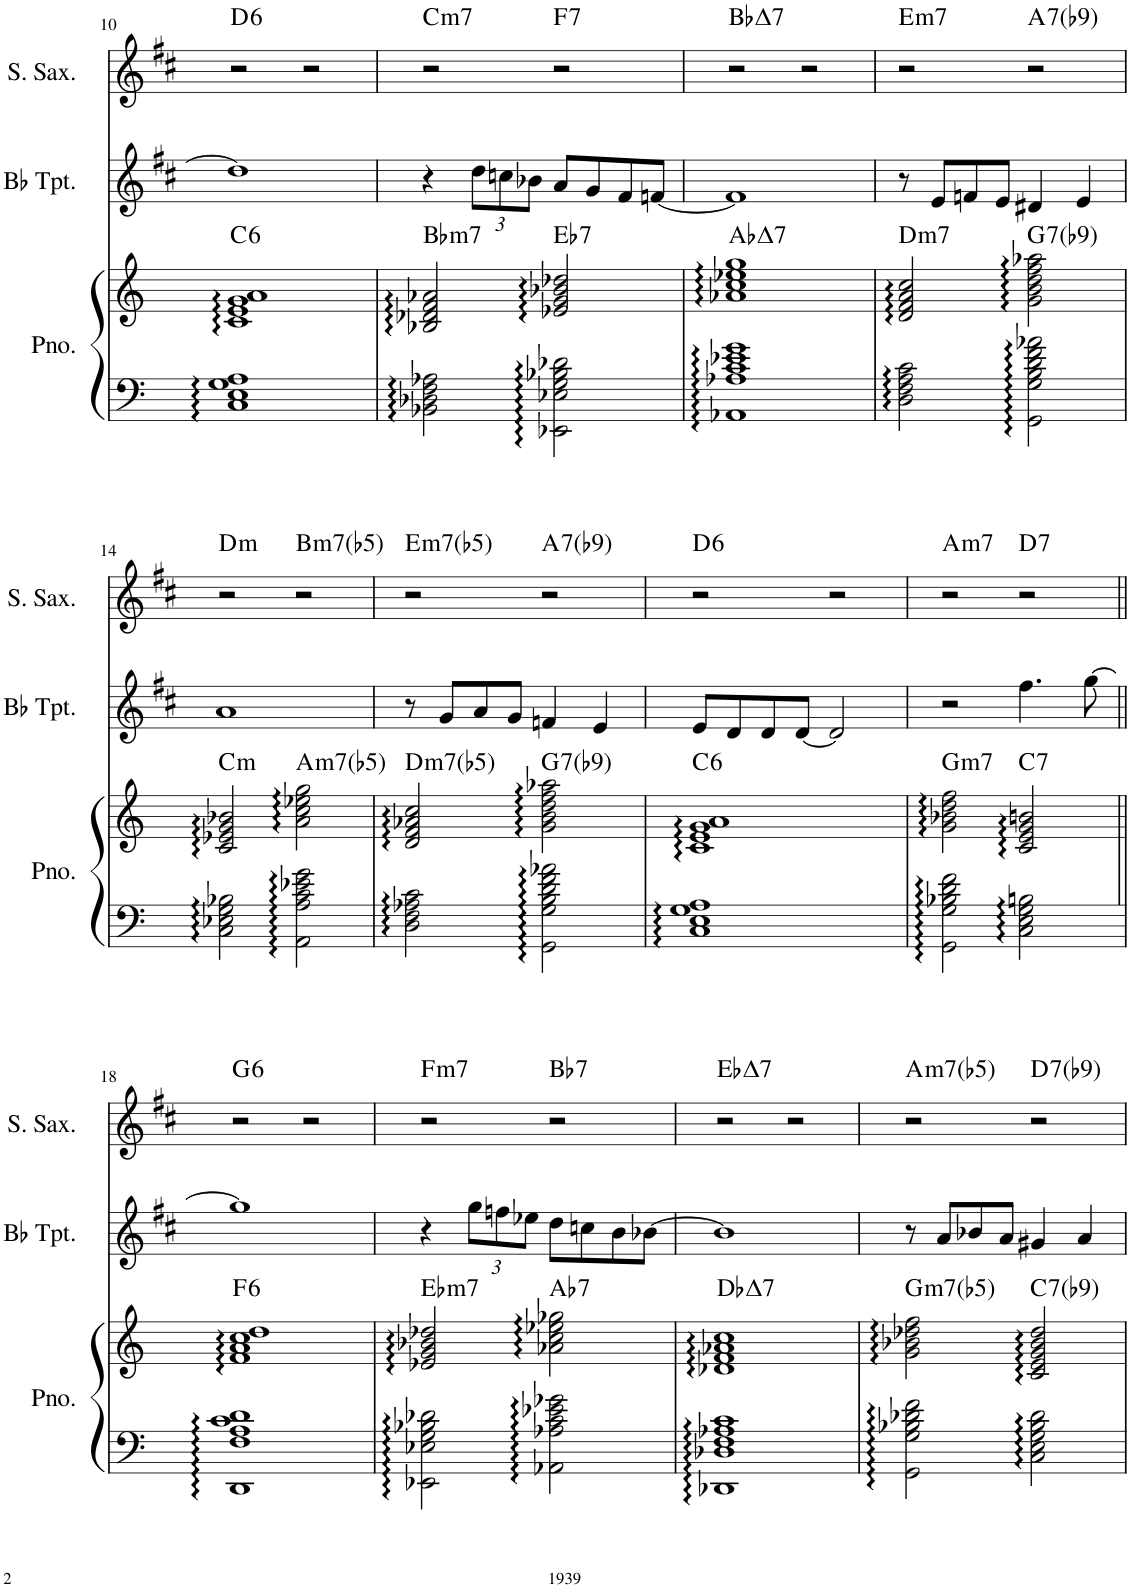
**kern	**kern	**harte	**kern	**kern	**harte
*part3	*part3	*part3	*part2	*part1	*part1
*staff4	*staff3	*	*staff2	*staff1	*
*I"Piano	*	*	*I"Bb Trumpet	*I"Soprano Saxophone	*
*I'Pno.	*	*	*I'Bb Tpt.	*I'S. Sax.	*
!!LO:PB:g=z
*clefF4	*clefG2	*	*clefG2	*clefG2	*
*	*	*	*Trd1c2	*Trd1c2	*
*k[]	*k[]	*	*k[f#c#]	*k[f#c#]	*
*M4/4	*M4/4	*	*M4/4	*M4/4	*
=10	=10	=10	=10	=10	=10
!	!	!LO:H:kt=6	!	!	!LO:H:kt=6
1C 1E 1G 1A	1c 1e 1g 1a	C:maj6	1dd]	2r	D:maj6
.	.	.	.	2r	.
=11	=11	=11	=11	=11	=11
!	!	!LO:H:kt=m7	!	!	!LO:H:kt=m7
2BB-X\ 2D-X\ 2F\ 2A-X\	2B-X/ 2d-X/ 2f/ 2a-X/	Bb:min7	4r	2r	C:min7
*	*	*	*Xbrackettup	*	*
.	.	.	12dd\L	.	.
.	.	.	12ccn\	.	.
.	.	.	12b-X\J	.	.
!	!	!LO:H:kt=7	!	!	!LO:H:kt=7
2EE-X\ 2E-X\ 2G\ 2B-X\ 2d-X\	2e-X/ 2g/ 2b-X/ 2dd-X/	Eb:7	8a/L	2r	F:7
.	.	.	8g/	.	.
.	.	.	8f#/	.	.
.	.	.	[8fn/J	.	.
=12	=12	=12	=12	=12	=12
!	!	!LO:H:kt=7	!	!	!LO:H:kt=7
1AA-X 1A-X 1c 1e-X 1g	1a-X 1cc 1ee-X 1gg	Ab:maj7	1f]	2r	Bb:maj7
.	.	.	.	2r	.
=13	=13	=13	=13	=13	=13
!	!	!LO:H:kt=m7	!	!	!LO:H:kt=m7
2D\ 2F\ 2A\ 2c\	2d/ 2f/ 2a/ 2cc/	D:min7	8r	2r	E:min7
.	.	.	8e/L	.	.
.	.	.	8fn/	.	.
.	.	.	8e/J	.	.
!	!	!LO:H:kt=7	!	!	!LO:H:kt=7
2GG\ 2G\ 2B\ 2d\ 2f\ 2a-X\	2g\ 2b\ 2dd\ 2ff\ 2aa-X\	G:7(b9)	4d#X/	2r	A:7(b9)
.	.	.	4e/	.	.
!!LO:LB:g=z
=14	=14	=14	=14	=14	=14
!	!	!LO:H:kt=m	!	!	!LO:H:kt=m
2C\ 2E-X\ 2G\ 2B-X\	2c/ 2e-X/ 2g/ 2b-X/	C:min	1a	2r	D:min
!	!	!LO:H:kt=m7(b5)	!	!	!LO:H:kt=m7(b5)
2AA\ 2A\ 2c\ 2e-X\ 2g\	2a\ 2cc\ 2ee-X\ 2gg\	A:hdim7	.	2r	B:hdim7
=15	=15	=15	=15	=15	=15
!	!	!LO:H:kt=m7(b5)	!	!	!LO:H:kt=m7(b5)
2D\ 2F\ 2A-X\ 2c\	2d/ 2f/ 2a-X/ 2cc/	D:hdim7	8r	2r	E:hdim7
.	.	.	8g/L	.	.
.	.	.	8a/	.	.
.	.	.	8g/J	.	.
!	!	!LO:H:kt=7	!	!	!LO:H:kt=7
2GG\ 2G\ 2B\ 2d\ 2f\ 2a-X\	2g\ 2b\ 2dd\ 2ff\ 2aa-X\	G:7(b9)	4fn/	2r	A:7(b9)
.	.	.	4e/	.	.
=16	=16	=16	=16	=16	=16
!	!	!LO:H:kt=6	!	!	!LO:H:kt=6
1C 1E 1G 1A	1c 1e 1g 1a	C:maj6	8e/L	2r	D:maj6
.	.	.	8d/	.	.
.	.	.	8d/	.	.
.	.	.	[8d/J	.	.
.	.	.	2d/]	2r	.
=17	=17	=17	=17	=17	=17
!	!	!LO:H:kt=m7	!	!	!LO:H:kt=m7
2GG\ 2G\ 2B-X\ 2d\ 2f\	2g\ 2b-X\ 2dd\ 2ff\	G:min7	2r	2r	A:min7
!	!	!LO:H:kt=7	!	!	!LO:H:kt=7
2C\ 2E\ 2G\ 2Bn\	2c/ 2e/ 2g/ 2bn/	C:7	4.ff#\	2r	D:7
.	.	.	[8gg\	.	.
!!LO:LB:g=z
=18||	=18||	=18||	=18||	=18||	=18||
!	!	!LO:H:kt=6	!	!	!LO:H:kt=6
1DD 1F 1A 1c 1d	1f 1a 1cc 1dd	F:maj6	1gg]	2r	G:maj6
.	.	.	.	2r	.
=19	=19	=19	=19	=19	=19
!	!	!LO:H:kt=m7	!	!	!LO:H:kt=m7
2EE-X\ 2E-X\ 2G\ 2B-X\ 2d-X\	2e-X/ 2g/ 2b-X/ 2dd-X/	Eb:min7	4r	2r	F:min7
.	.	.	12gg\L	.	.
.	.	.	12ffn\	.	.
.	.	.	12ee-X\J	.	.
!	!	!LO:H:kt=7	!	!	!LO:H:kt=7
2AA-X\ 2A-X\ 2c\ 2e-X\ 2g-X\	2a-X\ 2cc\ 2ee-X\ 2gg-X\	Ab:7	8dd\L	2r	Bb:7
.	.	.	8ccn\	.	.
.	.	.	8b\	.	.
.	.	.	[8b-X\J	.	.
=20	=20	=20	=20	=20	=20
!	!	!LO:H:kt=7	!	!	!LO:H:kt=7
1DD-X 1D-X 1F 1A-X 1c	1d-X 1f 1a-X 1cc	Db:maj7	1b-]	2r	Eb:maj7
.	.	.	.	2r	.
=21	=21	=21	=21	=21	=21
!	!	!LO:H:kt=m7(b5)	!	!	!LO:H:kt=m7(b5)
2GG\ 2G\ 2B-X\ 2d-X\ 2f\	2g\ 2b-X\ 2dd-X\ 2ff\	G:hdim7	8r	2r	A:hdim7
.	.	.	8a/L	.	.
.	.	.	8b-X/	.	.
.	.	.	8a/J	.	.
!	!	!LO:H:kt=7	!	!	!LO:H:kt=7
2C\ 2E\ 2G\ 2B-\ 2d-\	2c/ 2e/ 2g/ 2b-/ 2dd-/	C:7(b9)	4g#X/	2r	D:7(b9)
.	.	.	4a/	.	.
=	=	=	=	=	=
*-	*-	*-	*-	*-	*-
